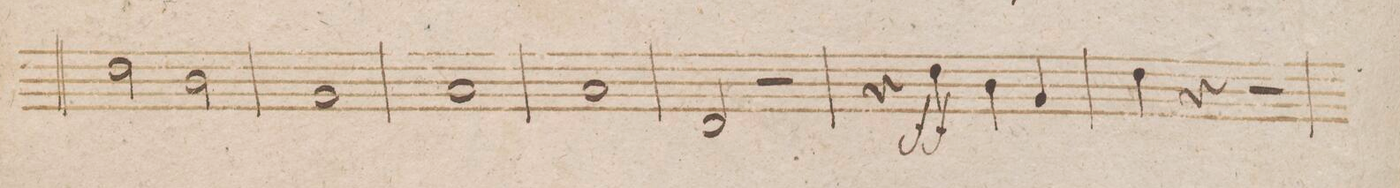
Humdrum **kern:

**kern	**dynam
*I"Fagotto 1mo	*
*clefF4	*
*k[b-]	*
*met(c)	*
*M4/4	*
2F\	.
2D\	.
=16	=16
1BB-	.
=17	=17
1C	.
=18	=18
1C	.
=19	=19
2FF/	.
2r	.
=20	=20
4r	.
4F\	ff
4D\	.
4BB-/	.
=21	=21
4F\	.
4r	.
2r	.
=22	=22
*-	*-
